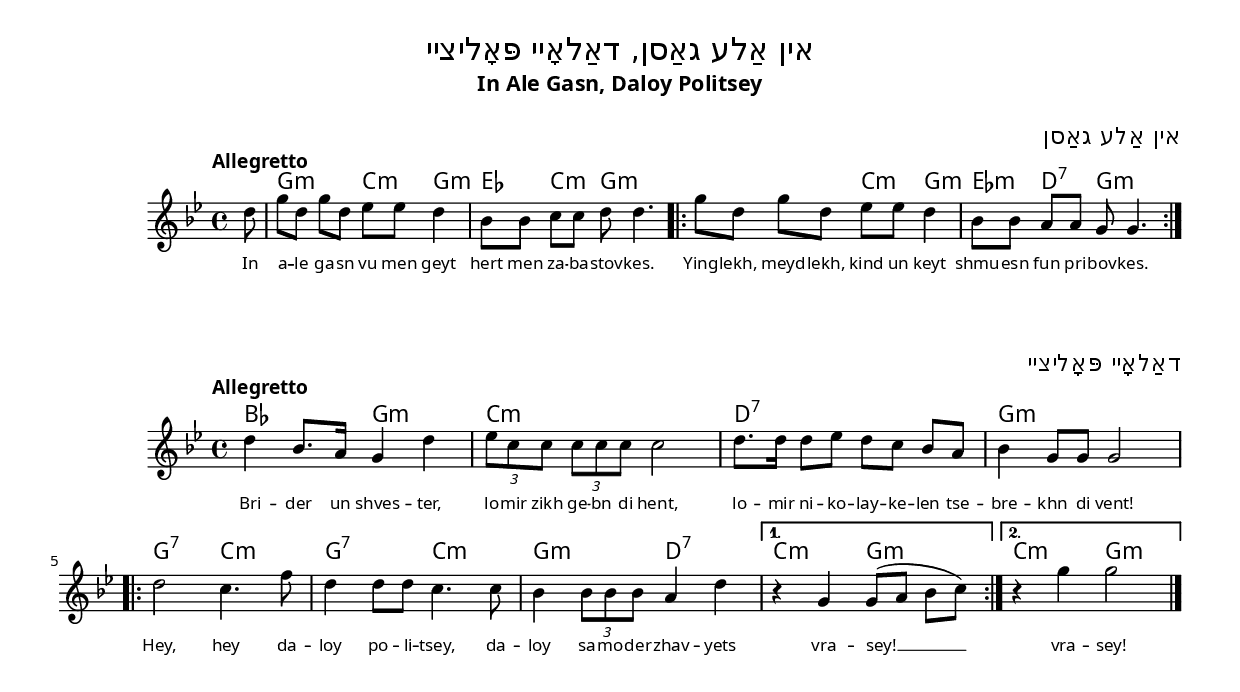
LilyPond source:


\header {
  title = "אין אַלע גאַסן, דאַלאָיי פּאָליציי"
  subtitle = "In Ale Gasn, Daloy Politsey"
  }
\version "2.18.2"
\language "english"
#(set-global-staff-size 17)

end =
  #(define-music-function
    (parser location signature)
    (fraction?)
  #{
    \once \omit Staff.TimeSignature \time #signature
  #})

\layout {
  \context {  % Use Typewriter font for chord symbols
    \ChordNames {
      \set chordChanges = ##t
      \override ChordName.font-family = #'typewriter
      }
    }
  \context {  % Change font size for lyrics
    \Lyrics {
      \override LyricText.font-size = #'-1
      }
    }
  \context {  % Beam according to rhythm
    \Staff {
      \set Timing.beamExceptions = #'()
      }
    }
  }

\paper {      % Load fonts
  fonts = #
  (make-pango-font-tree
   "Linux Libertine"
   "Linux Biolinum"
   "Courier 10 Pitch"
   (/ (* staff-height pt) 2.5)
    )
  bookTitleMarkup = \markup {
    \override #'(baseline-skip . 3.5)
    \column {
      \fill-line { \fromproperty #'header:dedication }
      \override #'(baseline-skip . 3.5)
      \column {
        \fill-line {
          \override #'(font-name . "Drugulin CLM")
          \huge \larger \larger \bold
          \fromproperty #'header:title
          }
        \fill-line {
          \large \bold
          \fromproperty #'header:subtitle
          }
        \fill-line {
          \smaller \bold
          \fromproperty #'header:subsubtitle
          }
        \fill-line {
          \fromproperty #'header:meter
          \fromproperty #'header:arranger
          }
          \fill-line {
          \override #'(font-name . "Drugulin CLM")
          \fromproperty #'header:composer
          { \large \bold \fromproperty #'header:instrument }
          \override #'(font-name . "Drugulin CLM")
          \fromproperty #'header:poet
          }
        }
      }
    }
    scoreTitleMarkup = \markup {
      \column {
      \on-the-fly \print-all-headers { \bookTitleMarkup \hspace #1 }
      \fill-line {
        \null
        \override #'(font-name . "Drugulin CLM")
        \huge
        \lower #5
        \fromproperty #'header:piece
        }
      }
    }
  }

mel-a = \relative d'' {
  \partial 8 { d8 }
  g d g d ef ef d4 |
  bf8 bf c c d d4.
  \repeat volta 2 {
    g8 d g d ef ef d4 |
    bf8 bf a a g g4.
  }
}
mel-b = \relative d'' {
  d4 bf8. a16 g4 d' |
  \tuplet 3/2 { ef8 c c } \tuplet 3/2 { c c c } c2 |
  d8. d16 d8 ef d c bf a |
  bf4 g8 g g2 |
  \repeat volta 2 {
    d'2 c4. f8 |
    d4 d8 d c4. c8 |
    bf4 \tuplet 3/2 { bf8 bf bf } a4 d |
    }
  \alternative {
    { r g, g8( a bf c) | }
    { r4 g'4 g2 | }
  }  
}
      
acc-a = \chordmode {
  \partial 8 { s8 }
  g2:m c4:m g:m |
  ef: c:m g2:m |
  g:m c4:m g:m |
  ef:m d:7 g2:m |
}
acc-b = \chordmode {
  bf: g:m |
  c1:m |
  d:7 |
  g:m |
  g2:7 c:m |
  g:7 c:m |
  g:m d:7 |
  c:m g:m |
  \once \set chordChanges = ##f c:m g:m |
}

\score {
  \header { piece = "אין אַלע גאַסן" }
  <<
    \new ChordNames {
        \acc-a

        }
    \new Staff {
      \clef treble
      \key g \minor
      \time 4/4
      \tempo Allegretto
      \new Voice = "melody" {
        \mel-a 

        }
      }
    \new Lyrics \lyricsto "melody" {
      In a -- le ga -- sn vu men geyt
      hert men za -- ba -- stov -- kes.
      Ying -- lekh, meyd -- lekh, kind un keyt
      shmu -- esn fun pri -- bov -- kes.

    }
  >>
}
\score {
  \header { piece = "דאַלאָיי פּאָליציי" }
  <<
    \new ChordNames {
      \acc-b
    }
    \new Staff {
      \clef treble
      \key g \minor
      \time 4/4
      \tempo Allegretto
      \new Voice = "melody" {
        \mel-b
        \bar "|."
      }
    }
    \new Lyrics \lyricsto "melody" {
      Bri -- der un shves -- ter,
      lo -- mir zikh ge -- bn di hent,
      lo -- mir ni -- ko -- lay -- ke -- len tse -- bre -- khn di vent!
      Hey, hey da -- loy po -- li -- tsey,
      da -- loy sa -- mo -- der -- zhav -- yets 
      vra -- sey! __ 
      vra -- sey!
    }
  >>
}

